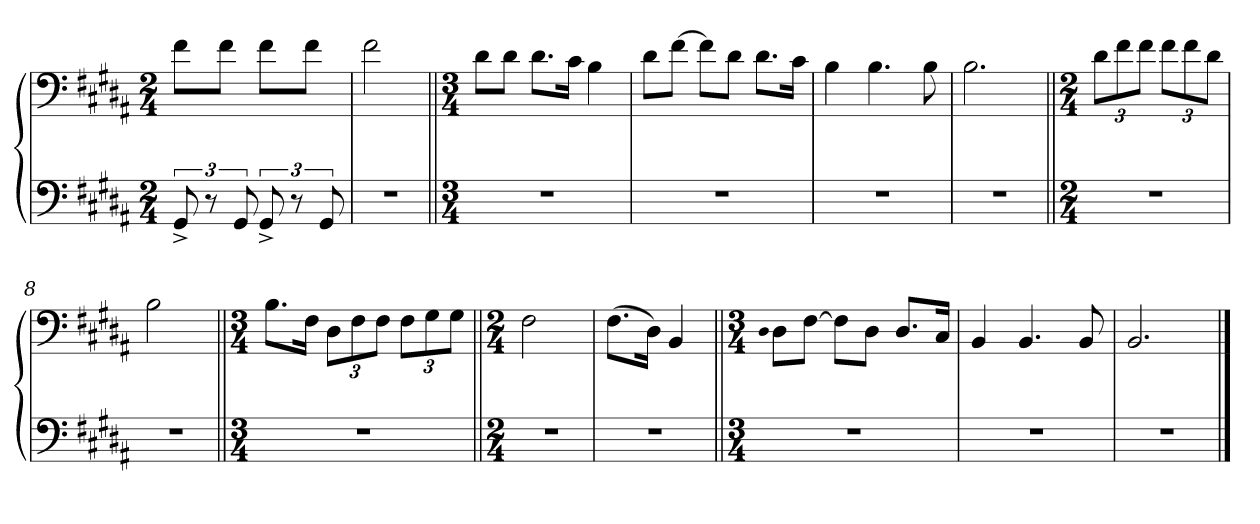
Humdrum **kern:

**kern	**kern
*part1	*part1
*staff2	*staff1
*clefF4	*clefF4
*k[f#c#g#d#a#]	*k[f#c#g#d#a#]
*M2/4	*M2/4
=1	=1
12GG#^/	8f#\L
12r	.
.	8f#\J
12GG#/	.
12GG#^/	8f#\L
12r	.
.	8f#\J
12GG#/	.
=2	=2
2r	2f#\
=3||	=3||
*M3/4	*M3/4
2.r	8d#\L
.	8d#\J
.	8.d#\L
.	16c#\Jk
.	4B\
=4	=4
2.r	8d#\L
.	[8f#\J
.	8f#\L]
.	8d#\J
.	8.d#\L
.	16c#\Jk
=5	=5
2.r	4B\
.	4.B\
.	8B\
=6	=6
2.r	2.B\
=7||	=7||
*M2/4	*M2/4
2r	12d#\L
.	12f#\
.	12f#\J
.	12f#\L
.	12f#\
.	12d#\J
=8	=8
2r	2B\
=9||	=9||
*M3/4	*M3/4
2.r	8.B\L
.	16F#\Jk
.	12D#\L
.	12F#\
.	12F#\J
.	12F#\L
.	12G#\
.	12G#\J
=10||	=10||
*M2/4	*M2/4
2r	2F#\
=11	=11
2r	(8.F#\L
.	16D#\Jk)
.	4BB/
=12||	=12||
*M3/4	*M3/4
.	qD#
2.r	8D#\L
.	[8F#\J
.	8F#\L]
.	8D#\J
.	8.D#/L
.	16C#/Jk
=13	=13
2.r	4BB/
.	4.BB/
.	8BB/
=14	=14
2.r	2.BB/
==	==
*-	*-
